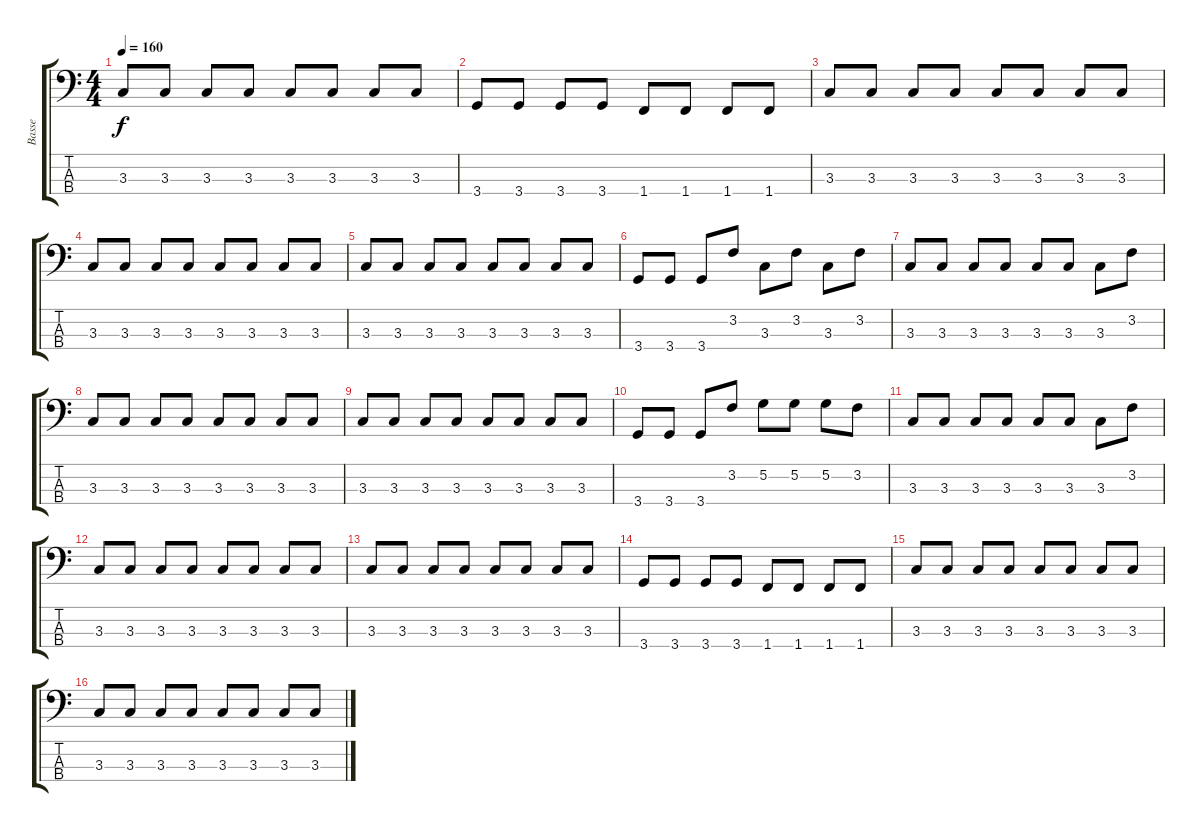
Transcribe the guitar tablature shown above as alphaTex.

\track ("Basse" "Basse") {instrument electricbasspick}
\staff {score tabs}
\tuning (G2 D2 A1 E1) {hide}
\ts (4 4)
\tempo 160
\clef f4
\ks c
3.3.8{dy f} 3.3.8 3.3.8 3.3.8 3.3.8 3.3.8 3.3.8 3.3.8 |
3.4.8 3.4.8 3.4.8 3.4.8 1.4.8 1.4.8 1.4.8 1.4.8 |
3.3.8 3.3.8 3.3.8 3.3.8 3.3.8 3.3.8 3.3.8 3.3.8 |
3.3.8 3.3.8 3.3.8 3.3.8 3.3.8 3.3.8 3.3.8 3.3.8 |
3.3.8 3.3.8 3.3.8 3.3.8 3.3.8 3.3.8 3.3.8 3.3.8 |
3.4.8 3.4.8 3.4.8 3.2.8 3.3.8 3.2.8 3.3.8 3.2.8 |
3.3.8 3.3.8 3.3.8 3.3.8 3.3.8 3.3.8 3.3.8 3.2.8 |
3.3.8 3.3.8 3.3.8 3.3.8 3.3.8 3.3.8 3.3.8 3.3.8 |
3.3.8 3.3.8 3.3.8 3.3.8 3.3.8 3.3.8 3.3.8 3.3.8 |
3.4.8 3.4.8 3.4.8 3.2.8 5.2.8 5.2.8 5.2.8 3.2.8 |
3.3.8 3.3.8 3.3.8 3.3.8 3.3.8 3.3.8 3.3.8 3.2.8 |
3.3.8 3.3.8 3.3.8 3.3.8 3.3.8 3.3.8 3.3.8 3.3.8 |
3.3.8 3.3.8 3.3.8 3.3.8 3.3.8 3.3.8 3.3.8 3.3.8 |
3.4.8 3.4.8 3.4.8 3.4.8 1.4.8 1.4.8 1.4.8 1.4.8 |
3.3.8 3.3.8 3.3.8 3.3.8 3.3.8 3.3.8 3.3.8 3.3.8 |
3.3.8 3.3.8 3.3.8 3.3.8 3.3.8 3.3.8 3.3.8 3.3.8
